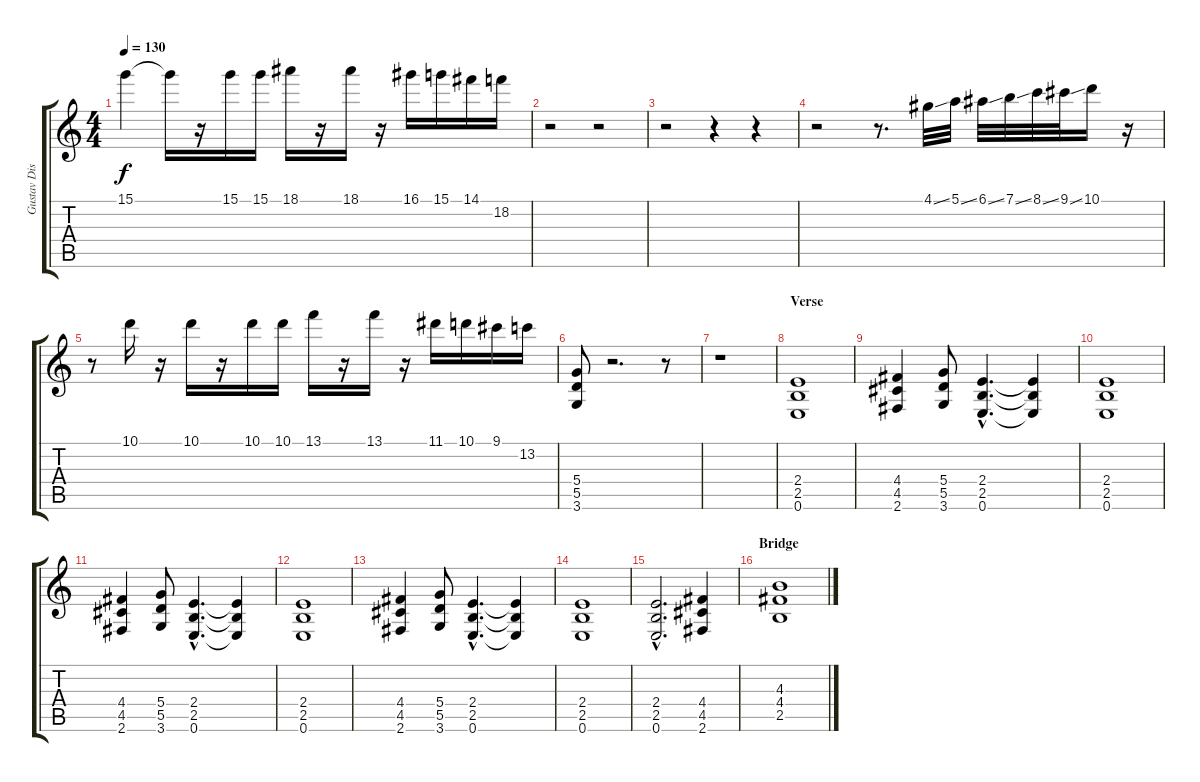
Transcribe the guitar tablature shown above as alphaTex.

\track ("Gustav Distorsion" "Gustav Dis") {instrument overdrivenguitar}
\staff {score tabs}
\tuning (E4 B3 G3 D3 A2 E2) {hide}
\ts (4 4)
\tempo 130
\clef g2
\ks c
15.1{t}.4{dy f} 15.1{t}.16 r.16 15.1.16 15.1.16 18.1.16 r.16 18.1.16 r.16 16.1.16 15.1.16 14.1.16 18.2.16 |
r.2 r.2 |
r.2 r.4 r.4 |
r.2 r.8{d} 4.1{ss}.32 5.1{ss}.32 6.1{ss}.32 7.1{ss}.32 8.1{ss}.32 9.1{ss}.32 10.1.16 r.16 |
r.8 10.1.16 r.16 10.1.16 r.16 10.1.16 10.1.16 13.1.16 r.16 13.1.16 r.16 11.1.16 10.1.16 9.1.16 13.2.16 |
(5.4 5.5 3.6).8 r.2{d} r.8 |
r.1 |
\section ("" "Verse")
(2.4 2.5 0.6).1 |
(4.4 4.5 2.6).4 (5.4 5.5 3.6).8 (2.4{hac} 2.5{hac} 0.6{hac}).4{d} (2.4{t} 2.5{t} 0.6{t}).4 |
(2.4 2.5 0.6).1 |
(4.4 4.5 2.6).4 (5.4 5.5 3.6).8 (2.4{hac} 2.5{hac} 0.6{hac}).4{d} (2.4{t} 2.5{t} 0.6{t}).4 |
(2.4 2.5 0.6).1 |
(4.4 4.5 2.6).4 (5.4 5.5 3.6).8 (2.4{hac} 2.5{hac} 0.6{hac}).4{d} (2.4{t} 2.5{t} 0.6{t}).4 |
(2.4 2.5 0.6).1 |
(2.4{hac} 2.5{hac} 0.6{hac}).2{d} (4.4 4.5 2.6).4 |
\section ("" "Bridge")
(4.3 4.4 2.5).1
